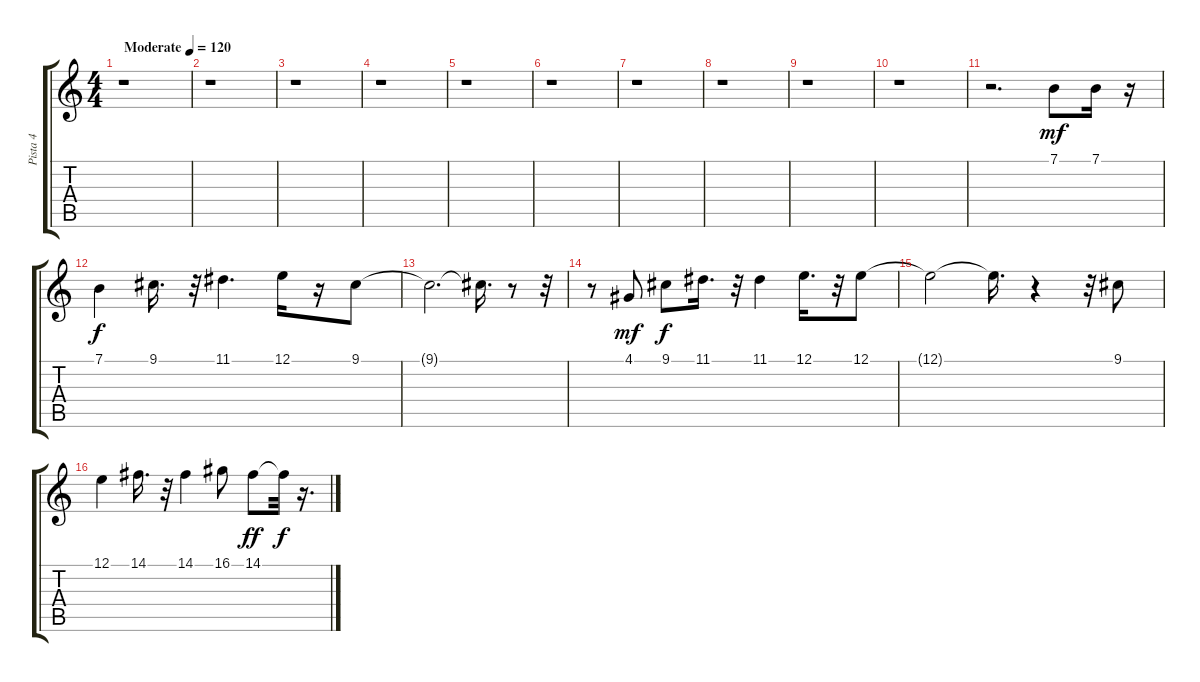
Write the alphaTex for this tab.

\track ("Pista 4" "Pista 4") {instrument flute}
\staff {score tabs}
\tuning (E4 B3 G3 D3 A2 E2) {hide}
\ts (4 4)
\tempo (120 "Moderate")
\clef g2
\ks c
r.1{dy mf instrument flute} |
r.1 |
r.1 |
r.1 |
r.1 |
r.1 |
r.1 |
r.1 |
r.1 |
r.1 |
r.2{d} 7.1.8 7.1.16 r.16 |
7.1.4{dy f} 9.1.16{d} r.32 11.1.4{d} 12.1.16 r.16 9.1.8 |
9.1{t}.2{d} 9.1{t}.16{d} r.8 r.32 |
r.8 4.1.8{dy mf} 9.1.8{dy f} 11.1.16{d} r.32 11.1.4 12.1.16{d} r.32 12.1.8 |
12.1{t}.2 12.1{t}.16{d} r.4 r.32 9.1.8 |
12.1.4 14.1.16{d} r.32 14.1.4 16.1.8 14.1.8{dy ff} 14.1{t}.32{dy f} r.16{d}
